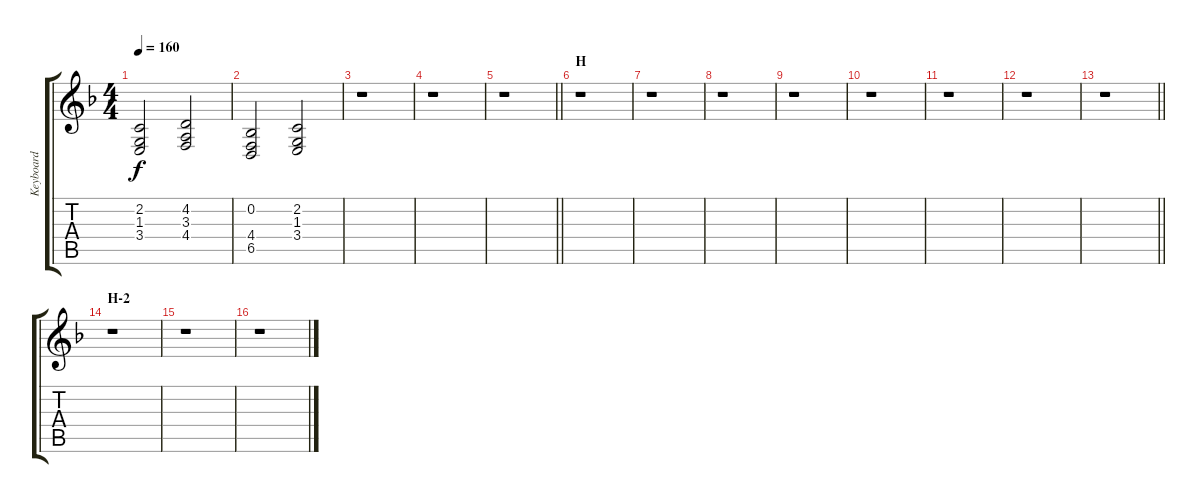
\track ("Keyboard" "Keyboard") {instrument pad1newage}
\staff {score tabs}
\tuning (Eb4 Bb3 Gb3 Db3 Ab2 Eb2) {hide}
\ts (4 4)
\tempo 160
\clef g2
\ks f
(2.2 1.3 3.4).2{dy f} (4.2 3.3 4.4).2 |
(0.2 4.4 6.5).2 (2.2 1.3 3.4).2 |
r.1 |
r.1 |
\barLineRight lightlight
r.1 |
\section ("" "H")
r.1 |
r.1 |
r.1 |
r.1 |
r.1 |
r.1 |
r.1 |
\barLineRight lightlight
r.1 |
\section ("" "H-2")
r.1 |
r.1 |
r.1
